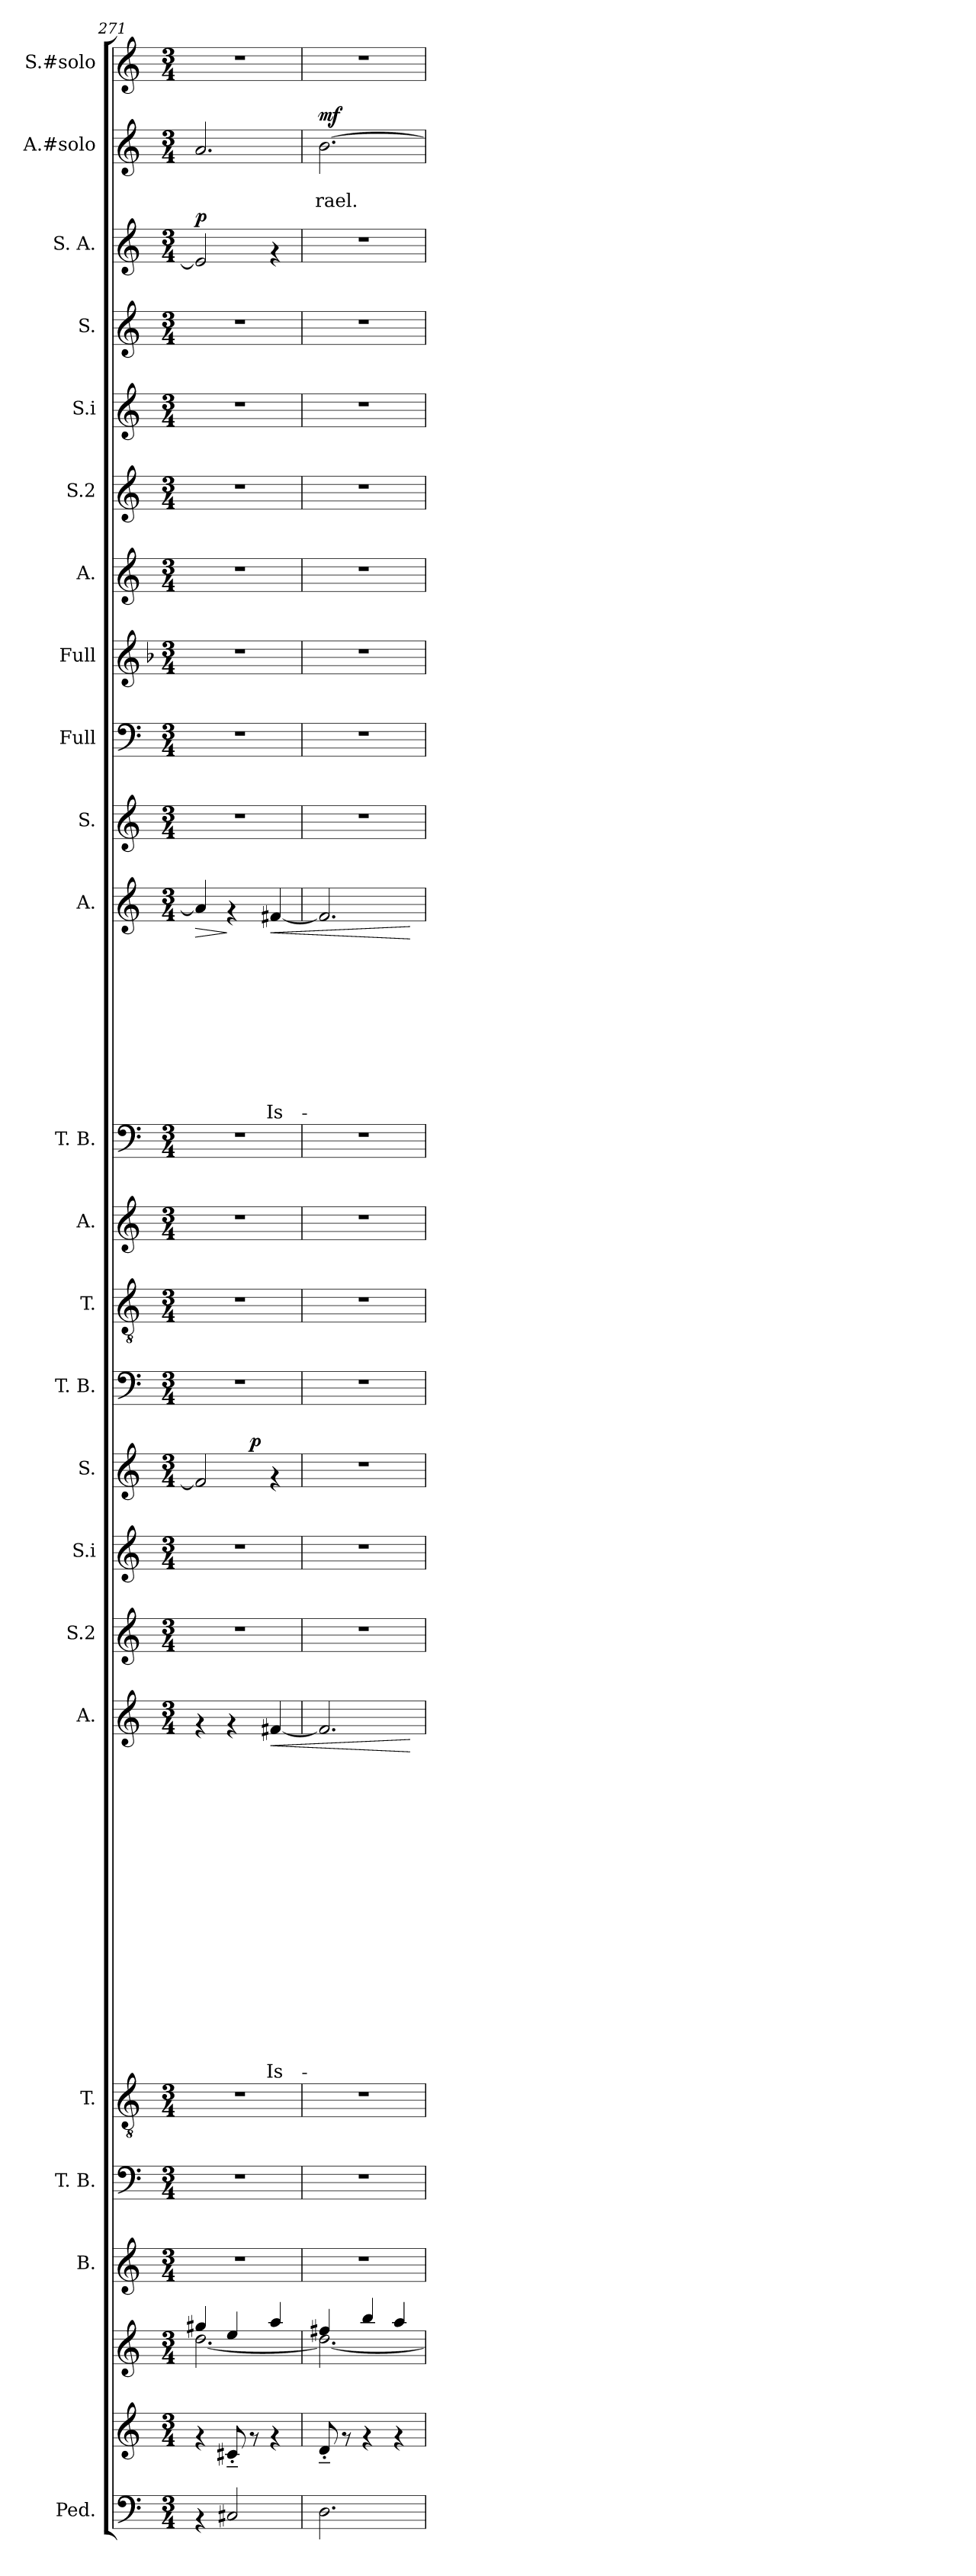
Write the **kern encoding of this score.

**kern	**kern	**kern	**kern	**kern	**kern	**kern	**text	**text	**text	**text	**text	**text	**text	**text	**text	**text	**text	**text	**text	**text	**text	**text	**text	**text	**dynam	**kern	**kern	**kern	**text	**dynam	**kern	**kern	**kern	**kern	**kern	**text	**text	**text	**text	**text	**text	**text	**text	**text	**text	**dynam	**kern	**kern	**kern	**kern	**kern	**kern	**kern	**kern	**text	**dynam	**kern	**text	**text	**dynam	**kern
*part25	*part24	*part23	*part22	*part21	*part20	*part19	*part19	*part19	*part19	*part19	*part19	*part19	*part19	*part19	*part19	*part19	*part19	*part19	*part19	*part19	*part19	*part19	*part19	*part19	*part19	*part18	*part17	*part16	*part16	*part16	*part15	*part14	*part13	*part12	*part11	*part11	*part11	*part11	*part11	*part11	*part11	*part11	*part11	*part11	*part11	*part11	*part10	*part9	*part8	*part7	*part6	*part5	*part4	*part3	*part3	*part3	*part2	*part2	*part2	*part2	*part1
*staff25	*staff24	*staff23	*staff22	*staff21	*staff20	*staff19	*staff19	*staff19	*staff19	*staff19	*staff19	*staff19	*staff19	*staff19	*staff19	*staff19	*staff19	*staff19	*staff19	*staff19	*staff19	*staff19	*staff19	*staff19	*staff19	*staff18	*staff17	*staff16	*staff16	*staff16	*staff15	*staff14	*staff13	*staff12	*staff11	*staff11	*staff11	*staff11	*staff11	*staff11	*staff11	*staff11	*staff11	*staff11	*staff11	*staff11	*staff10	*staff9	*staff8	*staff7	*staff6	*staff5	*staff4	*staff3	*staff3	*staff3	*staff2	*staff2	*staff2	*staff2	*staff1
*I"Ped.	*	*	*I"B.	*I"T. B.	*I"T.	*I"A.	*	*	*	*	*	*	*	*	*	*	*	*	*	*	*	*	*	*	*	*I"S.2	*I"S.i	*I"S.	*	*	*I"T. B.	*I"T.	*I"A.	*I"T. B.	*I"A.	*	*	*	*	*	*	*	*	*	*	*	*I"S.	*I"Full	*I"Full	*I"A.	*I"S.2	*I"S.i	*I"S.	*I"S. A.	*	*	*I"A.#solo	*	*	*	*I"S.#solo
*I'Ped.	*	*	*	*I'T. B.	*I'T.	*I'A.	*	*	*	*	*	*	*	*	*	*	*	*	*	*	*	*	*	*	*	*I'S.2	*I'S.i	*I'S.	*	*	*I'T. B.	*I'T.	*	*I'T. B.	*I'A.	*	*	*	*	*	*	*	*	*	*	*	*I'S.	*	*	*I'A.	*I'S.2	*I'S.i	*I'S.	*I'S. A.	*	*	*I'A.#solo	*	*	*	*I'S.#solo
*clefF4	*clefG2	*clefG2	*clefG2	*clefF4	*clefGv2	*clefG2	*	*	*	*	*	*	*	*	*	*	*	*	*	*	*	*	*	*	*	*clefG2	*clefG2	*clefG2	*	*	*clefF4	*clefGv2	*clefG2	*clefF4	*clefG2	*	*	*	*	*	*	*	*	*	*	*	*clefG2	*clefF4	*clefG2	*clefG2	*clefG2	*clefG2	*clefG2	*clefG2	*	*	*clefG2	*	*	*	*clefG2
*	*	*	*	*	*	*	*	*	*	*	*	*	*	*	*	*	*	*	*	*	*	*	*	*	*	*	*	*	*	*	*	*	*	*	*	*	*	*	*	*	*	*	*	*	*	*	*	*	*ITrd3c5	*	*	*	*	*	*	*	*	*	*	*	*
*k[]	*k[]	*k[]	*k[]	*k[]	*k[]	*k[]	*	*	*	*	*	*	*	*	*	*	*	*	*	*	*	*	*	*	*	*k[]	*k[]	*k[]	*	*	*k[]	*k[]	*k[]	*k[]	*k[]	*	*	*	*	*	*	*	*	*	*	*	*k[]	*k[]	*k[]	*k[]	*k[]	*k[]	*k[]	*k[]	*	*	*k[]	*	*	*	*k[]
*C:	*C:	*C:	*C:	*C:	*C:	*C:	*	*	*	*	*	*	*	*	*	*	*	*	*	*	*	*	*	*	*	*C:	*C:	*C:	*	*	*C:	*C:	*C:	*C:	*C:	*	*	*	*	*	*	*	*	*	*	*	*C:	*C:	*C:	*C:	*C:	*C:	*C:	*C:	*	*	*C:	*	*	*	*C:
*M3/4	*M3/4	*M3/4	*M3/4	*M3/4	*M3/4	*M3/4	*	*	*	*	*	*	*	*	*	*	*	*	*	*	*	*	*	*	*	*M3/4	*M3/4	*M3/4	*	*	*M3/4	*M3/4	*M3/4	*M3/4	*M3/4	*	*	*	*	*	*	*	*	*	*	*	*M3/4	*M3/4	*M3/4	*M3/4	*M3/4	*M3/4	*M3/4	*M3/4	*	*	*M3/4	*	*	*	*M3/4
=271	=271	=271	=271	=271	=271	=271	=271	=271	=271	=271	=271	=271	=271	=271	=271	=271	=271	=271	=271	=271	=271	=271	=271	=271	=271	=271	=271	=271	=271	=271	=271	=271	=271	=271	=271	=271	=271	=271	=271	=271	=271	=271	=271	=271	=271	=271	=271	=271	=271	=271	=271	=271	=271	=271	=271	=271	=271	=271	=271	=271	=271
*	*	*^	*	*	*	*	*	*	*	*	*	*	*	*	*	*	*	*	*	*	*	*	*	*	*	*	*	*	*	*	*	*	*	*	*	*	*	*	*	*	*	*	*	*	*	*	*	*	*	*	*	*	*	*	*	*	*	*	*	*	*
!	!	!	!	!	!	!	!	!	!	!	!	!	!	!	!	!	!	!	!	!	!	!	!	!	!	!	!	!	!	!	!	!	!	!	!	!	!	!	!	!	!	!	!	!	!	!	!LO:HP:b	!	!	!	!	!	!	!	!	!	!LO:DY:a	!	!	!	!	!
*	*	*	*	*	*	*	*	*	*	*	*	*	*	*	*	*	*	*	*	*	*	*	*	*	*	*	*	*	*^	*	*	*	*	*	*	*	*	*	*	*	*	*	*	*	*	*	*	*	*	*	*	*	*	*	*	*	*	*	*	*	*	*
4rAA	4rf	4gg#X/	[<2.dd\	2.r	2.r	2.r	4rf	.	.	.	.	.	.	.	.	.	.	.	.	.	.	.	.	.	.	.	2.r	2.r	2f#/]	4.ryy	.	.	2.r	2.r	2.r	2.r	4a/]	.	.	.	.	.	.	.	.	.	.	>	2.r	2.r	2.r	2.r	2.r	2.r	2.r	2e/]	.	p	2.a/	.	.	.	2.r
2C#X/	8c#X~<'</	4ee/	.	.	.	.	4rf	.	.	.	.	.	.	.	.	.	.	.	.	.	.	.	.	.	.	.	.	.	.	.	.	.	.	.	.	.	4rf	.	.	.	.	.	.	.	.	.	.	]	.	.	.	.	.	.	.	.	.	.	.	.	.	.	.
!	!	!	!	!	!	!	!	!	!	!	!	!	!	!	!	!	!	!	!	!	!	!	!	!	!	!	!	!	!	!	!	!LO:DY:a	!	!	!	!	!	!	!	!	!	!	!	!	!	!	!	!	!	!	!	!	!	!	!	!	!	!	!	!	!	!	!
.	8rf	.	.	.	.	.	.	.	.	.	.	.	.	.	.	.	.	.	.	.	.	.	.	.	.	.	.	.	.	4.ryy	.	p	.	.	.	.	.	.	.	.	.	.	.	.	.	.	.	.	.	.	.	.	.	.	.	.	.	.	.	.	.	.	.
!	!	!	!	!	!	!	!	!	!	!	!	!	!	!	!	!	!	!	!	!	!	!	!	!	!LO:LY:b	!LO:HP:b	!	!	!	!	!	!	!	!	!	!	!	!	!	!	!	!	!	!	!	!	!LO:LY:b	!LO:HP:b	!	!	!	!	!	!	!	!	!	!	!	!	!	!	!
.	4rf	4aa/	.	.	.	.	[<4f#X/	.	.	.	.	.	.	.	.	.	.	.	.	.	.	.	.	.	Is-	<	.	.	4rf	.	.	.	.	.	.	.	[<4f#X/	.	.	.	.	.	.	.	.	.	Is-	<	.	.	.	.	.	.	.	4rf	.	.	.	.	.	.	.
=272	=272	=272	=272	=272	=272	=272	=272	=272	=272	=272	=272	=272	=272	=272	=272	=272	=272	=272	=272	=272	=272	=272	=272	=272	=272	=272	=272	=272	=272	=272	=272	=272	=272	=272	=272	=272	=272	=272	=272	=272	=272	=272	=272	=272	=272	=272	=272	=272	=272	=272	=272	=272	=272	=272	=272	=272	=272	=272	=272	=272	=272	=272	=272
!	!	!	!	!	!	!	!	!	!	!	!	!	!	!	!	!	!	!	!	!	!	!	!	!	!	!	!	!	!	!	!	!	!	!	!	!	!	!	!	!	!	!	!	!	!	!	!	!	!	!	!	!	!	!	!	!	!	!	!	!	!LO:LY:b	!LO:DY:a	!
*	*	*	*	*	*	*	*	*	*	*	*	*	*	*	*	*	*	*	*	*	*	*	*	*	*	*	*	*	*v	*v	*	*	*	*	*	*	*	*	*	*	*	*	*	*	*	*	*	*	*	*	*	*	*	*	*	*	*	*	*	*	*	*	*
2.D\	8d~<'</	4ff#X/	2.dd\_	2.r	2.r	2.r	2.f#/]	.	.	.	.	.	.	.	.	.	.	.	.	.	.	.	.	.	.	.	2.r	2.r	2.r	.	.	2.r	2.r	2.r	2.r	2.f#/]	.	.	.	.	.	.	.	.	.	.	.	2.r	2.r	2.r	2.r	2.r	2.r	2.r	2.r	.	.	[>2.b\	.	-rael.	mf	2.r
.	8rf	.	.	.	.	.	.	.	.	.	.	.	.	.	.	.	.	.	.	.	.	.	.	.	.	.	.	.	.	.	.	.	.	.	.	.	.	.	.	.	.	.	.	.	.	.	.	.	.	.	.	.	.	.	.	.	.	.	.	.	.	.
.	4rf	4bb/	.	.	.	.	.	.	.	.	.	.	.	.	.	.	.	.	.	.	.	.	.	.	.	.	.	.	.	.	.	.	.	.	.	.	.	.	.	.	.	.	.	.	.	.	.	.	.	.	.	.	.	.	.	.	.	.	.	.	.	.
.	4rf	4aa/	.	.	.	.	.	.	.	.	.	.	.	.	.	.	.	.	.	.	.	.	.	.	.	.	.	.	.	.	.	.	.	.	.	.	.	.	.	.	.	.	.	.	.	.	.	.	.	.	.	.	.	.	.	.	.	.	.	.	.	.
*	*	*v	*v	*	*	*	*	*	*	*	*	*	*	*	*	*	*	*	*	*	*	*	*	*	*	*	*	*	*	*	*	*	*	*	*	*	*	*	*	*	*	*	*	*	*	*	*	*	*	*	*	*	*	*	*	*	*	*	*	*	*	*
.	.	.	.	.	.	.	.	.	.	.	.	.	.	.	.	.	.	.	.	.	.	.	.	.	[	.	.	.	.	.	.	.	.	.	.	.	.	.	.	.	.	.	.	.	.	[	.	.	.	.	.	.	.	.	.	.	.	.	.	.	.
=	=	=	=	=	=	=	=	=	=	=	=	=	=	=	=	=	=	=	=	=	=	=	=	=	=	=	=	=	=	=	=	=	=	=	=	=	=	=	=	=	=	=	=	=	=	=	=	=	=	=	=	=	=	=	=	=	=	=	=	=	=
*-	*-	*-	*-	*-	*-	*-	*-	*-	*-	*-	*-	*-	*-	*-	*-	*-	*-	*-	*-	*-	*-	*-	*-	*-	*-	*-	*-	*-	*-	*-	*-	*-	*-	*-	*-	*-	*-	*-	*-	*-	*-	*-	*-	*-	*-	*-	*-	*-	*-	*-	*-	*-	*-	*-	*-	*-	*-	*-	*-	*-	*-
